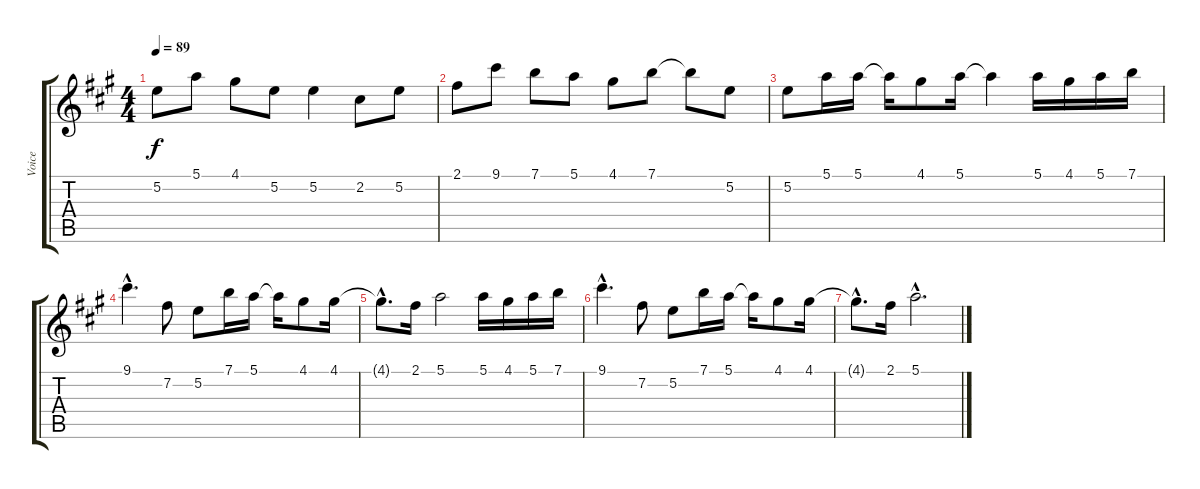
\track ("Voice" "Voice") {instrument ocarina}
\staff {score tabs}
\tuning (E5 B4 G4 D4 A4 E4) {hide}
\ts (4 4)
\tempo 89
\clef g2
\ks f#minor
5.2.8{dy f} 5.1.8 4.1.8 5.2.8 5.2.4 2.2.8 5.2.8 |
2.1.8 9.1.8 7.1.8 5.1.8 4.1.8 7.1.8 7.1{t}.8 5.2.8 |
5.2.8 5.1.16 5.1.16 5.1{t}.16 4.1.8 5.1.16 5.1{t}.4 5.1.16 4.1.16 5.1.16 7.1.16 |
9.1{hac}.4{d} 7.2.8 5.2.8 7.1.16 5.1.16 5.1{t}.16 4.1.8 4.1.16 |
4.1{hac t}.8{d} 2.1.16 5.1.2 5.1.16 4.1.16 5.1.16 7.1.16 |
9.1{hac}.4{d} 7.2.8 5.2.8 7.1.16 5.1.16 5.1{t}.16 4.1.8 4.1.16 |
4.1{hac t}.8{d} 2.1.16 5.1{hac}.2{d}
